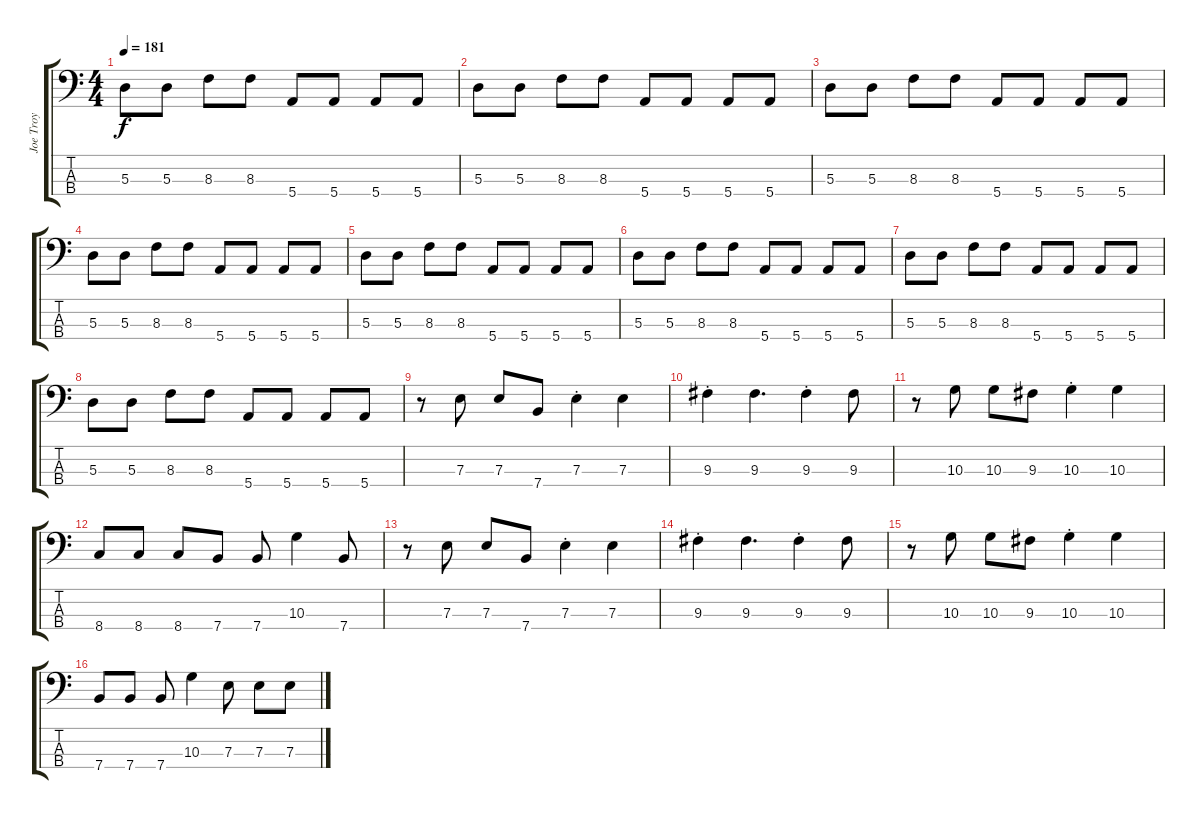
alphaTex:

\track ("Joe Troy" "Joe Troy") {instrument electricbassfinger}
\staff {score tabs}
\tuning (G2 D2 A1 E1) {hide}
\ts (4 4)
\tempo 181
\clef f4
\ks c
5.3.8{dy f} 5.3.8 8.3.8 8.3.8 5.4.8 5.4.8 5.4.8 5.4.8 |
5.3.8 5.3.8 8.3.8 8.3.8 5.4.8 5.4.8 5.4.8 5.4.8 |
5.3.8 5.3.8 8.3.8 8.3.8 5.4.8 5.4.8 5.4.8 5.4.8 |
5.3.8 5.3.8 8.3.8 8.3.8 5.4.8 5.4.8 5.4.8 5.4.8 |
5.3.8 5.3.8 8.3.8 8.3.8 5.4.8 5.4.8 5.4.8 5.4.8 |
5.3.8 5.3.8 8.3.8 8.3.8 5.4.8 5.4.8 5.4.8 5.4.8 |
5.3.8 5.3.8 8.3.8 8.3.8 5.4.8 5.4.8 5.4.8 5.4.8 |
5.3.8 5.3.8 8.3.8 8.3.8 5.4.8 5.4.8 5.4.8 5.4.8 |
r.8 7.3.8 7.3.8 7.4.8 7.3{st}.4 7.3.4 |
9.3{st}.4 9.3.4{d} 9.3{st}.4 9.3.8 |
r.8 10.3.8 10.3.8 9.3.8 10.3{st}.4 10.3.4 |
8.4.8 8.4.8 8.4.8 7.4.8 7.4.8 10.3.4 7.4.8 |
r.8 7.3.8 7.3.8 7.4.8 7.3{st}.4 7.3.4 |
9.3{st}.4 9.3.4{d} 9.3{st}.4 9.3.8 |
r.8 10.3.8 10.3.8 9.3.8 10.3{st}.4 10.3.4 |
7.4.8 7.4.8 7.4.8 10.3.4 7.3.8 7.3.8 7.3.8
